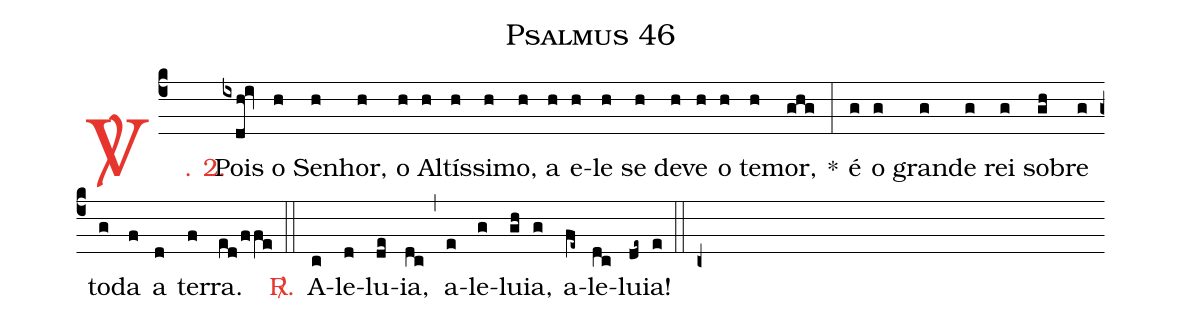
name: Psalmus 46;
%%
(c4)

<c><sp>V/</sp>. 2.</c>() Pois(ixdh!iv) o(h) Se(h)nhor(h), o(h) Al(h)tís(h)si(h)mo,(h) a(h) e(h)le(h) se(h) de(h)ve(h) o(h) te(h)mor,(ghg) *(:) é(g) o(g) gran(g)de(g) rei(g) so(gh)bre(g) to(g)da(f) a(d) ter(f)ra.(ed/ffe)

(::)

<nlba><c><sp>R/</sp>.</c>() A</nlba>(c)le(d)lu(de)ia,(dc) (,) a(e)le(g)lu(gh)ia,(g) a(fe~)le(dc)lu(de~)ia!(e)

(::)

(c+)
